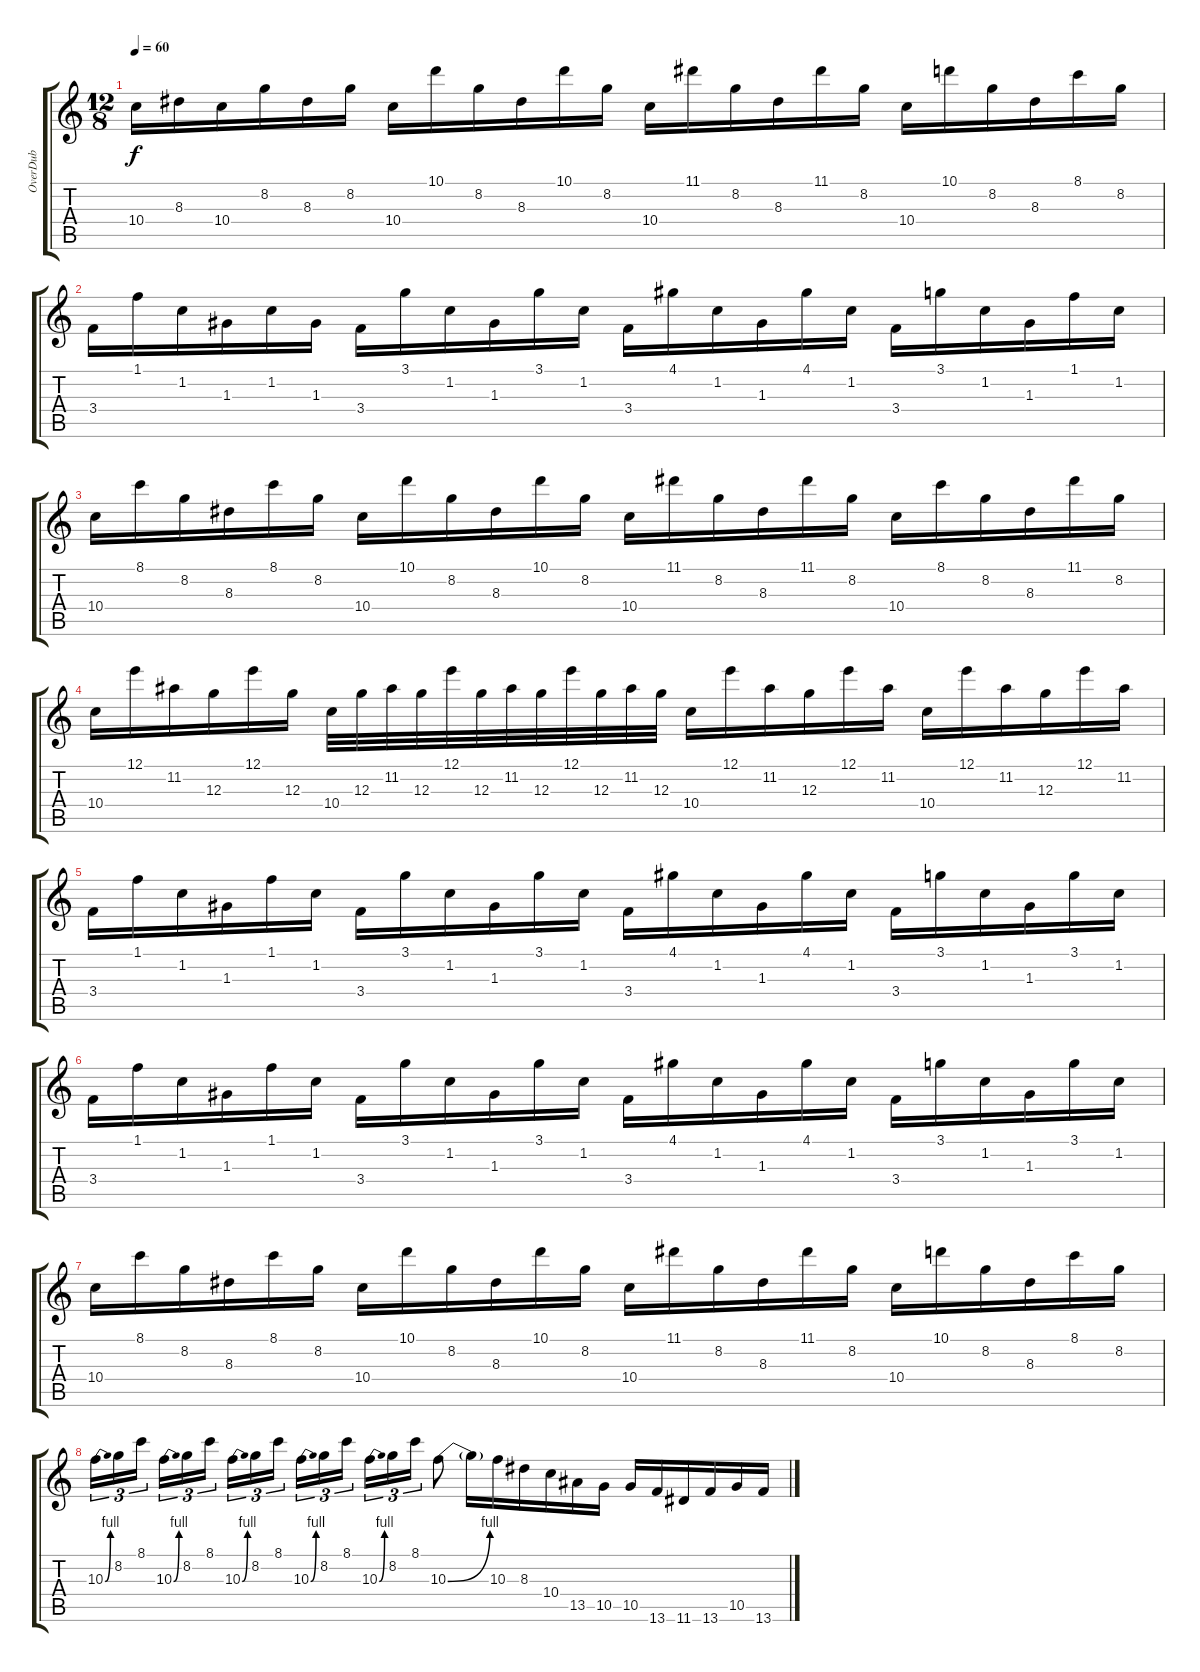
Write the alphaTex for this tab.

\track ("OverDub" "OverDub") {instrument overdrivenguitar}
\staff {score tabs}
\tuning (E4 B3 G3 D3 A2 E2) {hide}
\ts (12 8)
\tempo 60
\clef g2
\ks c
10.4.16{dy f volume 11} 8.3.16 10.4.16 8.2.16 8.3.16 8.2.16 10.4.16 10.1.16 8.2.16 8.3.16 10.1.16 8.2.16 10.4.16 11.1.16 8.2.16 8.3.16 11.1.16 8.2.16 10.4.16 10.1.16 8.2.16 8.3.16 8.1.16 8.2.16 |
3.4.16 1.1.16 1.2.16 1.3.16 1.2.16 1.3.16 3.4.16 3.1.16 1.2.16 1.3.16 3.1.16 1.2.16 3.4.16 4.1.16 1.2.16 1.3.16 4.1.16 1.2.16 3.4.16 3.1.16 1.2.16 1.3.16 1.1.16 1.2.16 |
10.4.16 8.1.16 8.2.16 8.3.16 8.1.16 8.2.16 10.4.16 10.1.16 8.2.16 8.3.16 10.1.16 8.2.16 10.4.16 11.1.16 8.2.16 8.3.16 11.1.16 8.2.16 10.4.16 8.1.16 8.2.16 8.3.16 11.1.16 8.2.16 |
10.4.16 12.1.16 11.2.16 12.3.16 12.1.16 12.3.16 10.4.32 12.3.32 11.2.32 12.3.32 12.1.32 12.3.32 11.2.32 12.3.32 12.1.32 12.3.32 11.2.32 12.3.32 10.4.16 12.1.16 11.2.16 12.3.16 12.1.16 11.2.16 10.4.16 12.1.16 11.2.16 12.3.16 12.1.16 11.2.16 |
3.4.16 1.1.16 1.2.16 1.3.16 1.1.16 1.2.16 3.4.16 3.1.16 1.2.16 1.3.16 3.1.16 1.2.16 3.4.16 4.1.16 1.2.16 1.3.16 4.1.16 1.2.16 3.4.16 3.1.16 1.2.16 1.3.16 3.1.16 1.2.16 |
3.4.16 1.1.16 1.2.16 1.3.16 1.1.16 1.2.16 3.4.16 3.1.16 1.2.16 1.3.16 3.1.16 1.2.16 3.4.16 4.1.16 1.2.16 1.3.16 4.1.16 1.2.16 3.4.16 3.1.16 1.2.16 1.3.16 3.1.16 1.2.16 |
10.4.16{volume 14} 8.1.16 8.2.16 8.3.16 8.1.16 8.2.16 10.4.16 10.1.16 8.2.16 8.3.16 10.1.16 8.2.16 10.4.16 11.1.16 8.2.16 8.3.16 11.1.16 8.2.16 10.4.16 10.1.16 8.2.16 8.3.16 8.1.16 8.2.16 |
10.3{be (bend 0 0 60 4)}.16{tu (3 2)} 8.2.16{tu (3 2)} 8.1.16{tu (3 2)} 10.3{be (bend 0 0 60 4)}.16{tu (3 2)} 8.2.16{tu (3 2)} 8.1.16{tu (3 2)} 10.3{be (bend 0 0 60 4)}.16{tu (3 2)} 8.2.16{tu (3 2)} 8.1.16{tu (3 2)} 10.3{be (bend 0 0 60 4)}.16{tu (3 2)} 8.2.16{tu (3 2)} 8.1.16{tu (3 2)} 10.3{be (bend 0 0 60 4)}.16{tu (3 2)} 8.2.16{tu (3 2)} 8.1.16{tu (3 2)} 10.3{be (bend 0 0 60 4)}.8 10.3{t}.16 10.3.16 8.3.16 10.4.16 13.5.16 10.5.16 10.5.16 13.6.16 11.6.16 13.6.16 10.5.16 13.6{ss}.16
